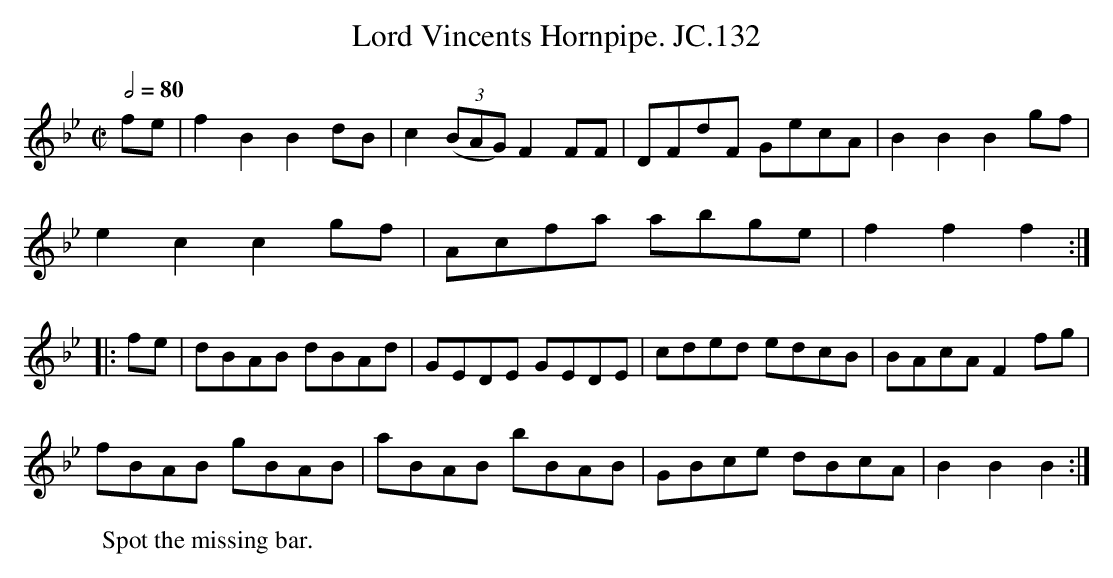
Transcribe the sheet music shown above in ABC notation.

X:1
T:Lord Vincents Hornpipe. JC.132
M:C|
L:1/8
Q:2/4=80
K:Bb
fe|\\
f2B2B2dB|c2((3BAG)F2FF|DFdF GecA|B2B2B2gf|
e2c2c2gf|Acfa abge|f2f2f2:|
|:fe|dBAB dBAd|GEDE GEDE|cded edcB|BAcA F2fg|
fBAB gBAB|aBAB bBAB|GBce dBcA|B2B2B2:|
W:Spot the missing bar.
